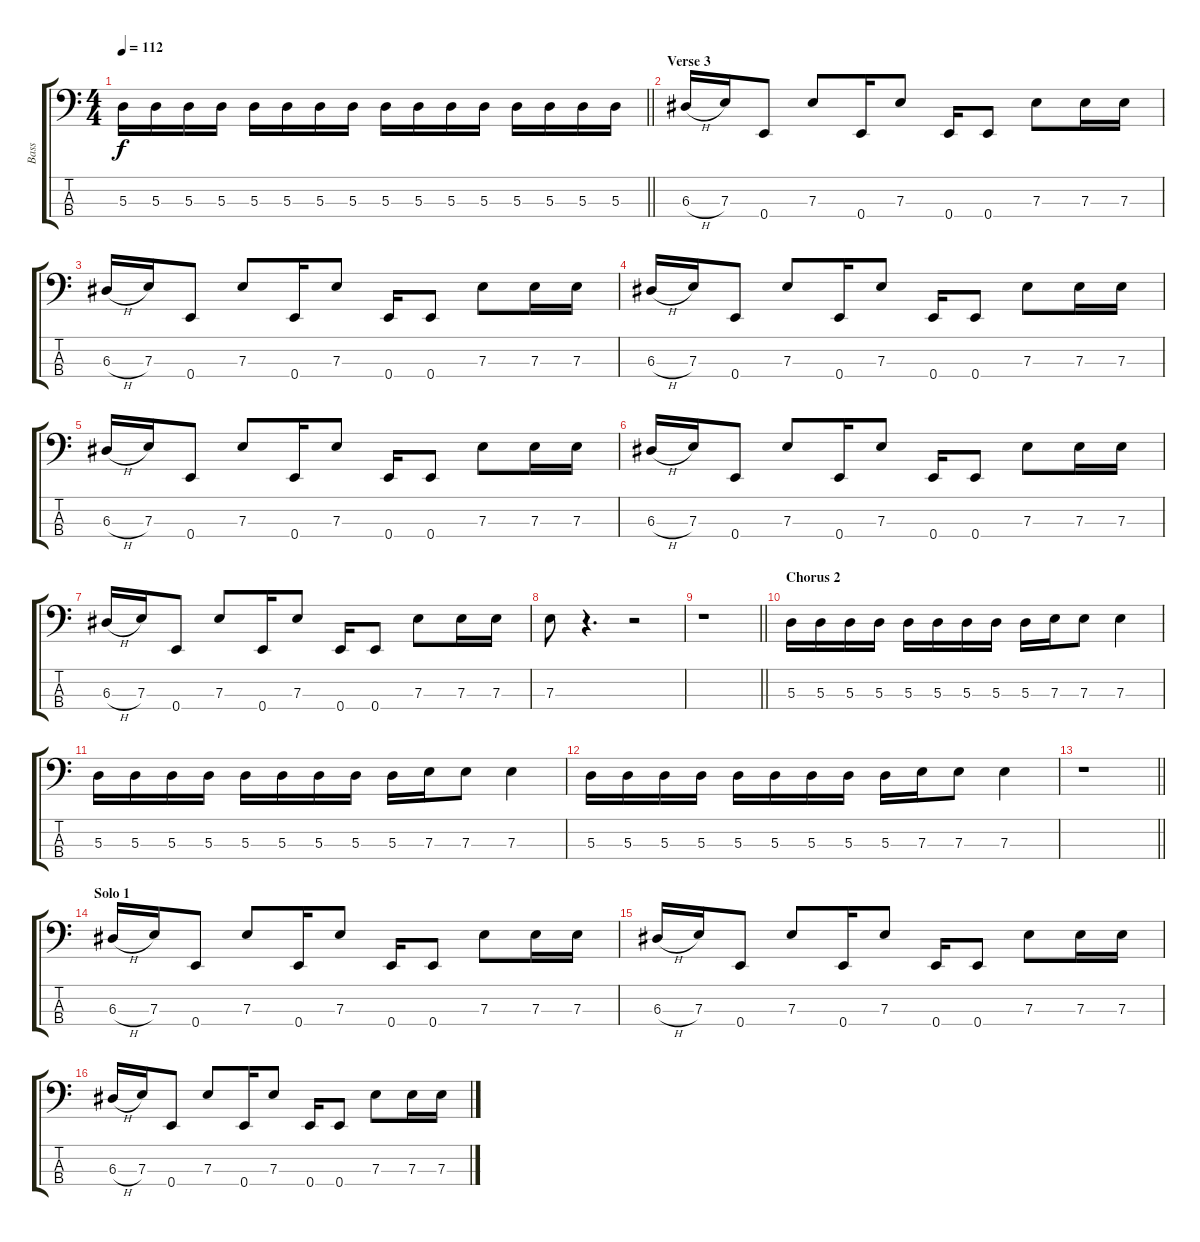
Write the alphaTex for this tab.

\track ("Bass" "Bass") {instrument electricbasspick}
\staff {score tabs}
\tuning (G2 D2 A1 E1) {hide}
\ts (4 4)
\tempo 112
\clef f4
\barLineRight lightlight
\ks c
5.3.16{dy f} 5.3.16 5.3.16 5.3.16 5.3.16 5.3.16 5.3.16 5.3.16 5.3.16 5.3.16 5.3.16 5.3.16 5.3.16 5.3.16 5.3.16 5.3.16 |
\section ("" "Verse 3")
6.3{h}.16 7.3.16 0.4.8 7.3.8 0.4.16 7.3.8 0.4.16 0.4.8 7.3.8 7.3.16 7.3.16 |
6.3{h}.16 7.3.16 0.4.8 7.3.8 0.4.16 7.3.8 0.4.16 0.4.8 7.3.8 7.3.16 7.3.16 |
6.3{h}.16 7.3.16 0.4.8 7.3.8 0.4.16 7.3.8 0.4.16 0.4.8 7.3.8 7.3.16 7.3.16 |
6.3{h}.16 7.3.16 0.4.8 7.3.8 0.4.16 7.3.8 0.4.16 0.4.8 7.3.8 7.3.16 7.3.16 |
6.3{h}.16 7.3.16 0.4.8 7.3.8 0.4.16 7.3.8 0.4.16 0.4.8 7.3.8 7.3.16 7.3.16 |
6.3{h}.16 7.3.16 0.4.8 7.3.8 0.4.16 7.3.8 0.4.16 0.4.8 7.3.8 7.3.16 7.3.16 |
7.3.8 r.4{d} r.2 |
\barLineRight lightlight
r.1 |
\section ("" "Chorus 2")
5.3.16 5.3.16 5.3.16 5.3.16 5.3.16 5.3.16 5.3.16 5.3.16 5.3.16 7.3.16 7.3.8 7.3.4 |
5.3.16 5.3.16 5.3.16 5.3.16 5.3.16 5.3.16 5.3.16 5.3.16 5.3.16 7.3.16 7.3.8 7.3.4 |
5.3.16 5.3.16 5.3.16 5.3.16 5.3.16 5.3.16 5.3.16 5.3.16 5.3.16 7.3.16 7.3.8 7.3.4 |
\barLineRight lightlight
r.1 |
\section ("" "Solo 1")
6.3{h}.16 7.3.16 0.4.8 7.3.8 0.4.16 7.3.8 0.4.16 0.4.8 7.3.8 7.3.16 7.3.16 |
6.3{h}.16 7.3.16 0.4.8 7.3.8 0.4.16 7.3.8 0.4.16 0.4.8 7.3.8 7.3.16 7.3.16 |
6.3{h}.16 7.3.16 0.4.8 7.3.8 0.4.16 7.3.8 0.4.16 0.4.8 7.3.8 7.3.16 7.3.16
